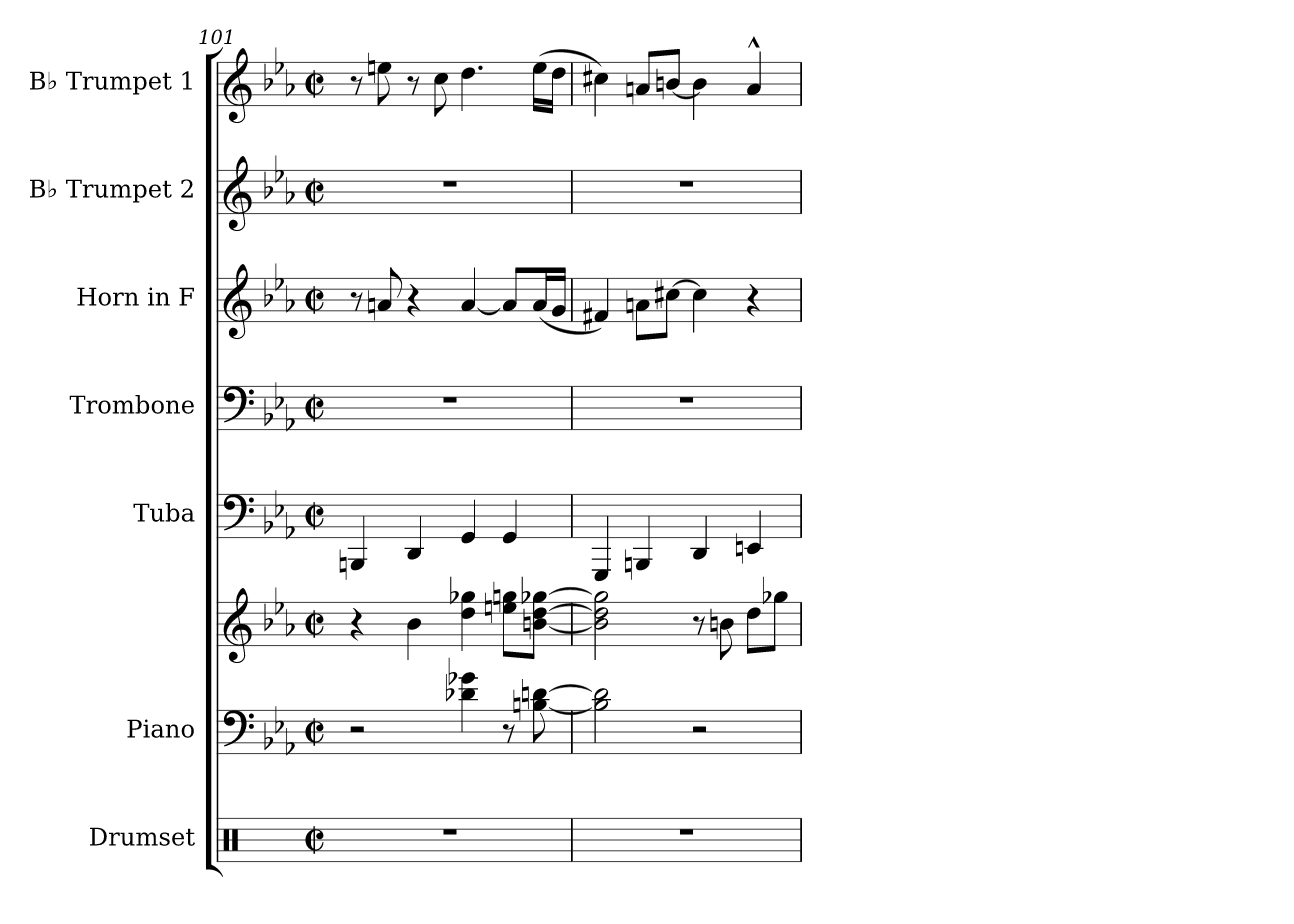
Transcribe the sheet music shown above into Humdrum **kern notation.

**kern	**kern	**kern	**kern	**kern	**kern	**kern	**kern
*part7	*part6	*part6	*part5	*part4	*part3	*part2	*part1
*staff8	*staff7	*staff6	*staff5	*staff4	*staff3	*staff2	*staff1
*I"Drumset	*I"Piano	*	*I"Tuba	*I"Trombone	*I"Horn in F	*I"B♭ Trumpet 2	*I"B♭ Trumpet 1
*I'Drs.	*I'Pno.	*	*I'Tba.	*I'Tbn.	*	*I'B♭ Tpt. 2	*I'B♭ Tpt. 1
*clefX	*clefF4	*clefG2	*clefF4	*clefF4	*clefG2	*clefG2	*clefG2
*	*	*	*	*	*ITrd4c7	*ITrd1c2	*ITrd1c2
*k[]	*k[b-e-a-]	*k[b-e-a-]	*k[b-e-a-]	*k[b-e-a-]	*k[b-e-a-d-]	*k[b-e-a-d-g-]	*k[b-e-a-d-g-]
*M2/2	*M2/2	*M2/2	*M2/2	*M2/2	*M2/2	*M2/2	*M2/2
*met(c|)	*met(c|)	*met(c|)	*met(c|)	*met(c|)	*met(c|)	*met(c|)	*met(c|)
=101	=101	=101	=101	=101	=101	=101	=101
1r	2r	4r	4BBBn/	1r	8r	1r	8r
.	.	.	.	.	8dn/	.	8ddn\
.	.	4b-\	4DD/	.	4r	.	8r
.	.	.	.	.	.	.	8b-\
.	4d-X\ 4g-X\	4dd\ 4gg-X\	4GG/	.	[4d/	.	4.cc\
.	8r	8een\ 8ggn\L	4GG/	.	8d/L]	.	.
.	[8Bn\ [8dn\	[8bn\ [8dd\ [8gg-X\J	.	.	(16d/L	.	(16dd\LL
.	.	.	.	.	16c/JJ	.	16cc\JJ
=102	=102	=102	=102	=102	=102	=102	=102
1r	2B\] 2d\]	2b\] 2dd\] 2gg-\]	4GGG/	1r	4Bn/)	1r	4bn\)
.	.	.	4BBBn/	.	8dn\L	.	8gn/L
.	.	.	.	.	[8f#X\J	.	[8an/J
.	2r	8r	4DD/	.	4f#\]	.	4a\]
.	.	8bn\	.	.	.	.	.
.	.	8dd\L	4EEn/	.	4r	.	4g^^/
.	.	8gg-X\J	.	.	.	.	.
=	=	=	=	=	=	=	=
*-	*-	*-	*-	*-	*-	*-	*-
